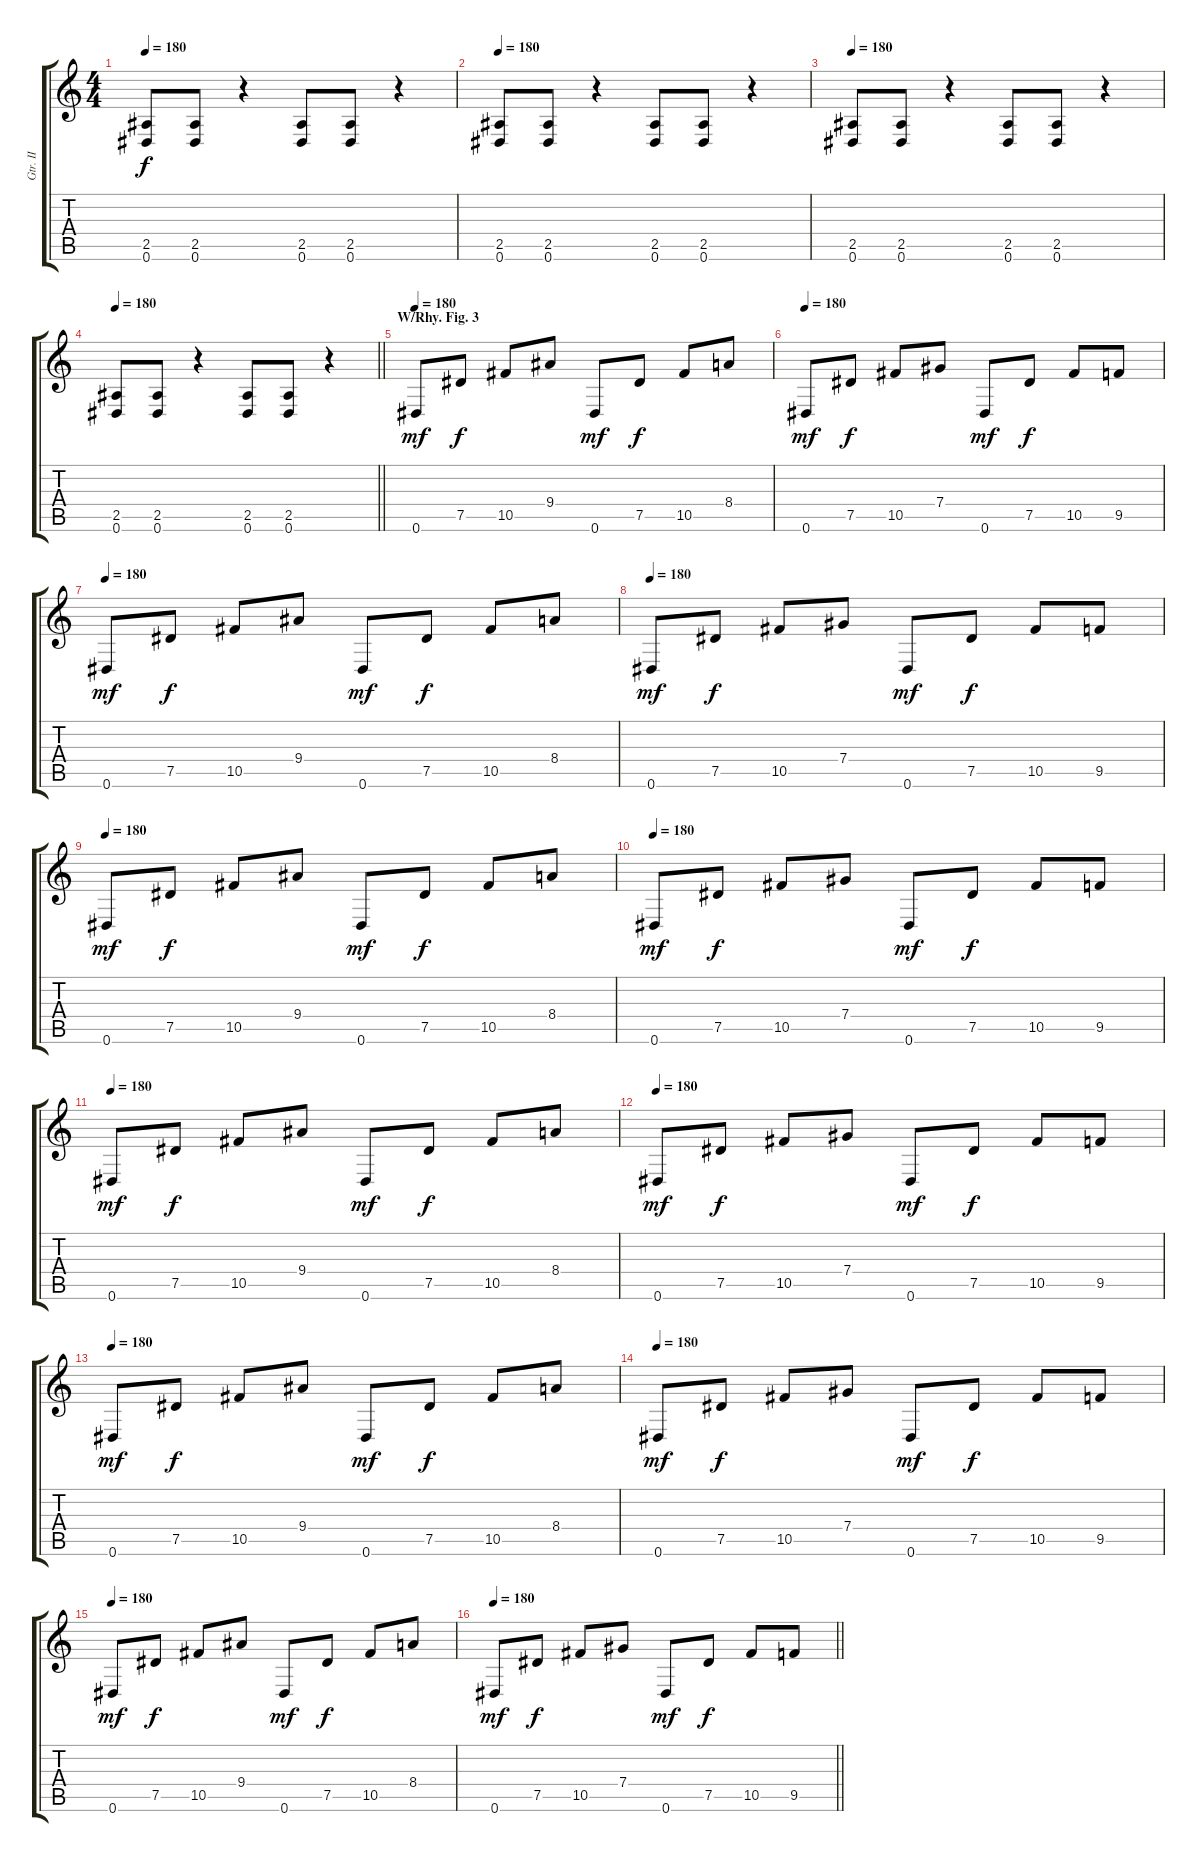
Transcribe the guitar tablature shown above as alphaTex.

\track ("Gtr. II" "Gtr. II") {instrument overdrivenguitar}
\staff {score tabs}
\tuning (Eb4 Bb3 Gb3 Db3 Ab2 Eb2) {hide}
\ts (4 4)
\tempo 180
\clef g2
\ks c
(2.5 0.6).8{dy f} (2.5 0.6).8 r.4 (2.5 0.6).8 (2.5 0.6).8 r.4 |
\tempo 180
(2.5 0.6).8 (2.5 0.6).8 r.4 (2.5 0.6).8 (2.5 0.6).8 r.4 |
\tempo 180
(2.5 0.6).8 (2.5 0.6).8 r.4 (2.5 0.6).8 (2.5 0.6).8 r.4 |
\tempo 180
\barLineRight lightlight
(2.5 0.6).8 (2.5 0.6).8 r.4 (2.5 0.6).8 (2.5 0.6).8 r.4 |
\section ("" "W/Rhy. Fig. 3")
\tempo 180
0.6.8{dy mf} 7.5.8{dy f} 10.5.8 9.4.8 0.6.8{dy mf} 7.5.8{dy f} 10.5.8 8.4.8 |
\tempo 180
0.6.8{dy mf} 7.5.8{dy f} 10.5.8 7.4.8 0.6.8{dy mf} 7.5.8{dy f} 10.5.8 9.5.8 |
\tempo 180
0.6.8{dy mf} 7.5.8{dy f} 10.5.8 9.4.8 0.6.8{dy mf} 7.5.8{dy f} 10.5.8 8.4.8 |
\tempo 180
0.6.8{dy mf} 7.5.8{dy f} 10.5.8 7.4.8 0.6.8{dy mf} 7.5.8{dy f} 10.5.8 9.5.8 |
\tempo 180
0.6.8{dy mf} 7.5.8{dy f} 10.5.8 9.4.8 0.6.8{dy mf} 7.5.8{dy f} 10.5.8 8.4.8 |
\tempo 180
0.6.8{dy mf} 7.5.8{dy f} 10.5.8 7.4.8 0.6.8{dy mf} 7.5.8{dy f} 10.5.8 9.5.8 |
\tempo 180
0.6.8{dy mf} 7.5.8{dy f} 10.5.8 9.4.8 0.6.8{dy mf} 7.5.8{dy f} 10.5.8 8.4.8 |
\tempo 180
0.6.8{dy mf} 7.5.8{dy f} 10.5.8 7.4.8 0.6.8{dy mf} 7.5.8{dy f} 10.5.8 9.5.8 |
\tempo 180
0.6.8{dy mf} 7.5.8{dy f} 10.5.8 9.4.8 0.6.8{dy mf} 7.5.8{dy f} 10.5.8 8.4.8 |
\tempo 180
0.6.8{dy mf} 7.5.8{dy f} 10.5.8 7.4.8 0.6.8{dy mf} 7.5.8{dy f} 10.5.8 9.5.8 |
\tempo 180
0.6.8{dy mf} 7.5.8{dy f} 10.5.8 9.4.8 0.6.8{dy mf} 7.5.8{dy f} 10.5.8 8.4.8 |
\tempo 180
\barLineRight lightlight
0.6.8{dy mf} 7.5.8{dy f} 10.5.8 7.4.8 0.6.8{dy mf} 7.5.8{dy f} 10.5.8 9.5.8
